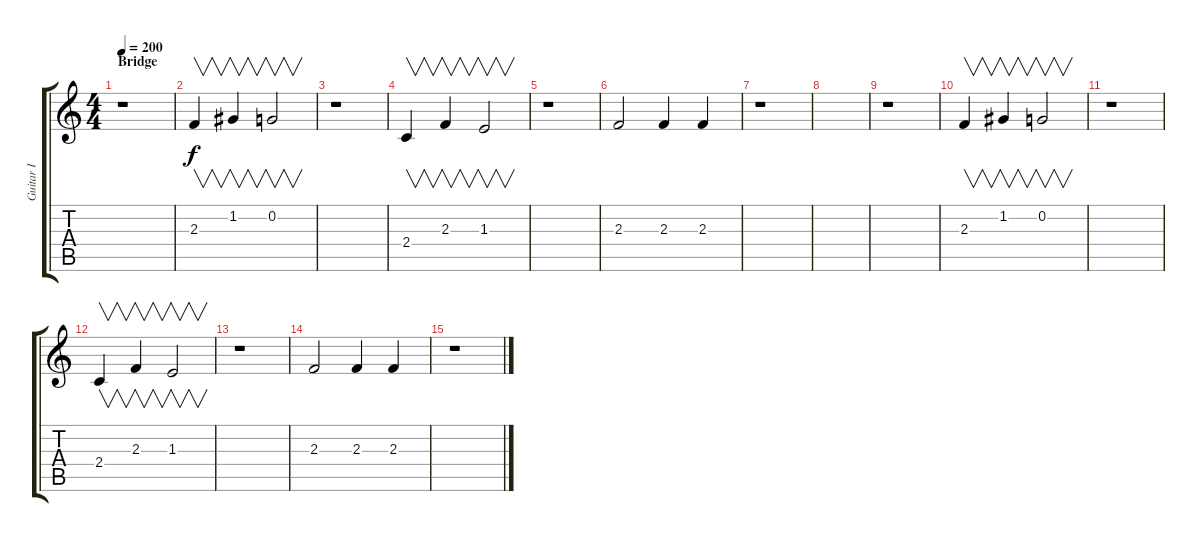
\track ("Guitar I" "Guitar I") {instrument distortionguitar}
\staff {score tabs}
\tuning (C4 G3 Eb3 Bb2 F2 C2) {hide}
\ts (4 4)
\section ("" "Bridge")
\tempo 200
\clef g2
\ks c
r.1{dy f} |
2.3.4{v balance 13} 1.2.4{v balance 14} 0.2.2{v balance 13} |
r.1 |
2.4.4{v balance 3} 2.3.4{v balance 2} 1.3.2{v balance 3} |
r.1 |
2.3.2{balance 8} 2.3.4 2.3.4 |
r.1 |
|
r.1 |
2.3.4{v balance 13} 1.2.4{v balance 14} 0.2.2{v balance 13} |
r.1 |
2.4.4{v balance 3} 2.3.4{v balance 2} 1.3.2{v balance 3} |
r.1 |
2.3.2{balance 8} 2.3.4 2.3.4 |
r.1
